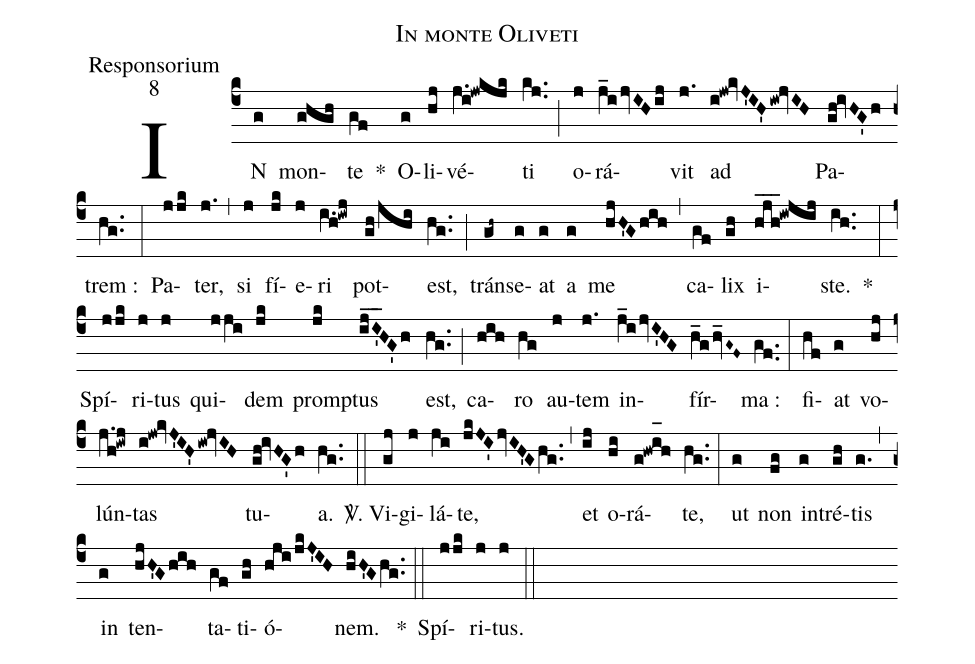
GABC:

name:In monte Oliveti;
office-part:Responsorium;
mode:8;
%%
(c4) IN(g) mon(ghgh)te(gf) *() O(g)li(hj)vé(j.i!jwkjk)ti(kj..) (;) o(j)rá(j_ijvIHij)vit(j.) ad(i!jw!kvJ'IH'iw!jvIH) Pa(gh!ivHG'h)trem :(hg..) (:) Pa(jjk)ter,(j.) (,) si(j) fí(jk)e(j)ri(i.h!iwj) pot(gh/jhi)est,(hg..) (;) tráns(gh~)e(g)at(g) a(g) me(hjH'Ghih) (,) ca(gf)lix(gh) i(hjh___!iwjij)ste.(ih..) *(:) Spí(jjk)ri(j)tus(j) qui(jji)dem(jk) promp(jk)tus(ij_I'_HG'h) est,(hg..) (;) ca(hih)ro(hg) au(j)tem(j.) in(j_ijvI'HG)fír(h_ghv_G~F~)ma :(gf..) (:) fi(hf)at(g) vo(hj)lún(j.h!iwj)tas(i!jw!kvJ'IH'iw!jvIH) tu(gh!ivHG'h)a.(hg..) (::) <sp>V/</sp>. Vi(gj)gi(j)lá(ji)te,(jkJI'jvIH'Ghg..) (,) et(ij) o(hi)rá(g!hwi_[oh:h]h)te,(hg..) (:) ut(g) non(fg) in(g)tré(gh)tis(g.) (,) in(g) ten(hjH'Ghih)ta(gf)ti(gh)ó(hji/jkJ'IH)nem.(hiH'Ghg..) *(::) Spí(jjk)ri(j)tus.(j) (::)
